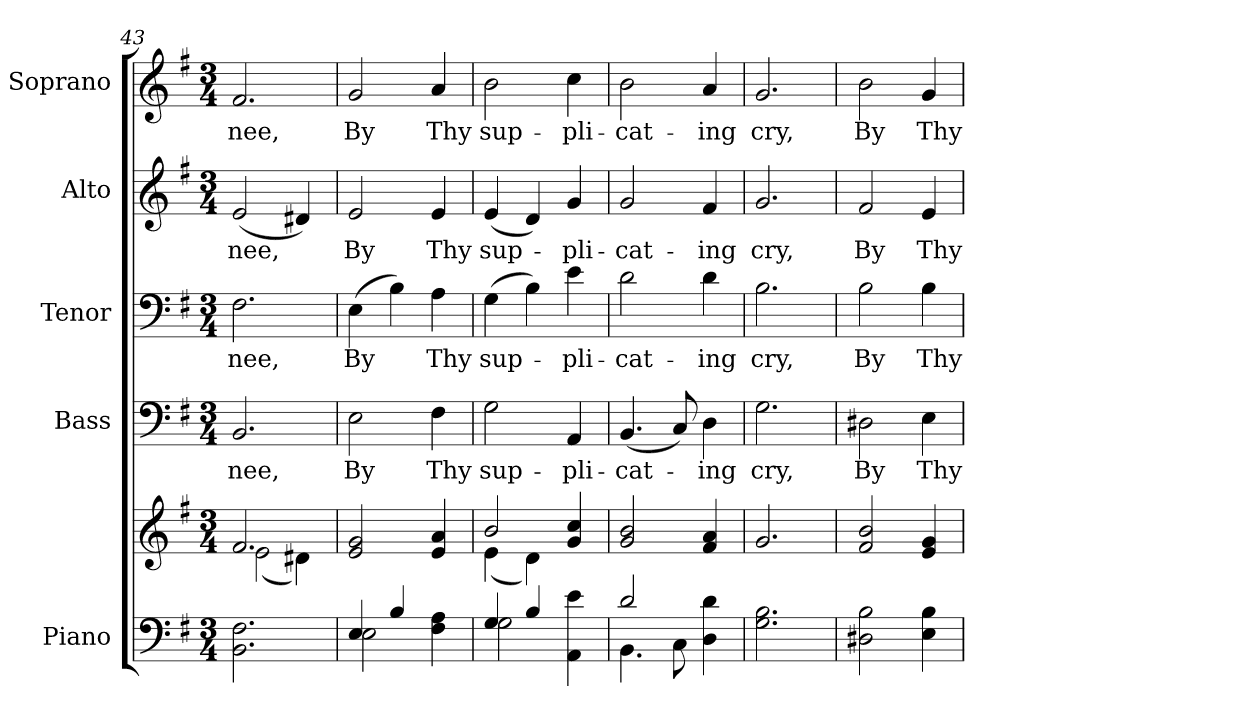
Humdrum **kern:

**kern	**kern	**kern	**text	**kern	**text	**kern	**text	**kern	**text
*part5	*part5	*part4	*part4	*part3	*part3	*part2	*part2	*part1	*part1
*staff6	*staff5	*staff4	*staff4	*staff3	*staff3	*staff2	*staff2	*staff1	*staff1
*I"Piano	*	*I"Bass	*	*I"Tenor	*	*I"Alto	*	*I"Soprano	*
*I'Pno.	*	*I'B.	*	*I'T.	*	*I'A.	*	*I'S.	*
!!LO:PB:g=z
*clefF4	*clefG2	*clefF4	*	*clefF4	*	*clefG2	*	*clefG2	*
*k[f#]	*k[f#]	*k[f#]	*	*k[f#]	*	*k[f#]	*	*k[f#]	*
*G:	*G:	*G:	*	*G:	*	*G:	*	*G:	*
*M3/4	*M3/4	*M3/4	*	*M3/4	*	*M3/4	*	*M3/4	*
=43	=43	=43	=43	=43	=43	=43	=43	=43	=43
*	*^	*	*	*	*	*	*	*	*
!	!	!	!	!LO:LY:b:color=#000000	!	!	!	!	!	!
!	!	!	!	!	!	!LO:LY:b:color=#000000	!	!	!	!
!	!	!	!	!	!	!	!	!LO:LY:b:color=#000000	!	!
!	!	!	!	!	!	!	!	!	!	!LO:LY:b:color=#000000
2.BBi\ 2.F#i	2.f#i/	(2ei\	2.BBi/	-nee,	2.F#i\	-nee,	(2ei/	-nee,	2.f#i/	-nee,
.	.	4d#Xi\)	.	.	.	.	4d#Xi/)	.	.	.
*	*v	*v	*	*	*	*	*	*	*	*
=44	=44	=44	=44	=44	=44	=44	=44	=44	=44
*^	*	*	*	*	*	*	*	*	*
*	*	*^	*	*	*	*	*	*	*	*
!	!	!	!	!	!LO:LY:b:color=#000000	!	!	!	!	!	!
*	*	*v	*v	*	*	*	*	*	*	*	*
*	*	*^	*	*	*	*	*	*	*	*
!	!	!	!	!	!	!	!LO:LY:b:color=#000000	!	!	!	!
*	*	*v	*v	*	*	*	*	*	*	*	*
*	*	*^	*	*	*	*	*	*	*	*
!	!	!	!	!	!	!	!	!	!LO:LY:b:color=#000000	!	!
*	*	*v	*v	*	*	*	*	*	*	*	*
*	*	*^	*	*	*	*	*	*	*	*
!	!	!	!	!	!	!	!	!	!	!	!LO:LY:b:color=#000000
*	*	*v	*v	*	*	*	*	*	*	*	*
4Ei/	2Ei\	2ei/ 2gi	2Ei\	By	(4Ei\	By	2ei/	By	2gi/	By
4Bi/	.	.	.	.	4Bi\)	.	.	.	.	.
!	!	!	!	!LO:LY:b:color=#000000	!	!	!	!	!	!
!	!	!	!	!	!	!LO:LY:b:color=#000000	!	!	!	!
!	!	!	!	!	!	!	!	!LO:LY:b:color=#000000	!	!
!	!	!	!	!	!	!	!	!	!	!LO:LY:b:color=#000000
4F#i\ 4Ai	4ryy	4ei/ 4ai	4F#i\	Thy	4Ai\	Thy	4ei/	Thy	4ai/	Thy
=45	=45	=45	=45	=45	=45	=45	=45	=45	=45	=45
*	*	*^	*	*	*	*	*	*	*	*
!	!	!	!	!	!LO:LY:b:color=#000000	!	!	!	!	!	!
!	!	!	!	!	!	!	!LO:LY:b:color=#000000	!	!	!	!
!	!	!	!	!	!	!	!	!	!LO:LY:b:color=#000000	!	!
!	!	!	!	!	!	!	!	!	!	!	!LO:LY:b:color=#000000
4Gi/	2Gi\	2bi/	(4ei\	2Gi\	sup-	(4Gi\	sup-	(4ei/	sup-	2bi\	sup-
4Bi/	.	.	4di\)	.	.	4Bi\)	.	4di/)	.	.	.
!	!	!	!	!	!LO:LY:b:color=#000000	!	!	!	!	!	!
!	!	!	!	!	!	!	!LO:LY:b:color=#000000	!	!	!	!
!	!	!	!	!	!	!	!	!	!LO:LY:b:color=#000000	!	!
!	!	!	!	!	!	!	!	!	!	!	!LO:LY:b:color=#000000
4AAi\ 4ei	4ryy	4gi/ 4cci	4ryy	4AAi/	-pli-	4ei\	-pli-	4gi/	-pli-	4cci\	-pli-
*	*	*v	*v	*	*	*	*	*	*	*	*
!!LO:PB:g=z
=46	=46	=46	=46	=46	=46	=46	=46	=46	=46	=46
*	*	*^	*	*	*	*	*	*	*	*
!	!	!	!	!	!LO:LY:b:color=#000000	!	!	!	!	!	!
*	*	*v	*v	*	*	*	*	*	*	*	*
*	*	*^	*	*	*	*	*	*	*	*
!	!	!	!	!	!	!	!LO:LY:b:color=#000000	!	!	!	!
*	*	*v	*v	*	*	*	*	*	*	*	*
*	*	*^	*	*	*	*	*	*	*	*
!	!	!	!	!	!	!	!	!	!LO:LY:b:color=#000000	!	!
*	*	*v	*v	*	*	*	*	*	*	*	*
*	*	*^	*	*	*	*	*	*	*	*
!	!	!	!	!	!	!	!	!	!	!	!LO:LY:b:color=#000000
*	*	*v	*v	*	*	*	*	*	*	*	*
2di/	4.BBi\	2gi/ 2bi	(4.BBi/	-cat-	2di\	-cat-	2gi/	-cat-	2bi\	-cat-
.	8Ci\	.	8Ci/)	.	.	.	.	.	.	.
!	!	!	!	!LO:LY:b:color=#000000	!	!	!	!	!	!
!	!	!	!	!	!	!LO:LY:b:color=#000000	!	!	!	!
!	!	!	!	!	!	!	!	!LO:LY:b:color=#000000	!	!
!	!	!	!	!	!	!	!	!	!	!LO:LY:b:color=#000000
4Di\ 4di	4ryy	4f#i/ 4ai	4Di\	-ing	4di\	-ing	4f#i/	-ing	4ai/	-ing
*v	*v	*	*	*	*	*	*	*	*	*
=47	=47	=47	=47	=47	=47	=47	=47	=47	=47
*^	*	*	*	*	*	*	*	*	*
!	!	!	!	!LO:LY:b:color=#000000	!	!	!	!	!	!
*v	*v	*	*	*	*	*	*	*	*	*
*^	*	*	*	*	*	*	*	*	*
!	!	!	!	!	!	!LO:LY:b:color=#000000	!	!	!	!
*v	*v	*	*	*	*	*	*	*	*	*
*^	*	*	*	*	*	*	*	*	*
!	!	!	!	!	!	!	!	!LO:LY:b:color=#000000	!	!
*v	*v	*	*	*	*	*	*	*	*	*
*^	*	*	*	*	*	*	*	*	*
!	!	!	!	!	!	!	!	!	!	!LO:LY:b:color=#000000
*v	*v	*	*	*	*	*	*	*	*	*
2.Gi\ 2.Bi	2.gi/	2.Gi\	cry,	2.Bi\	cry,	2.gi/	cry,	2.gi/	cry,
=48	=48	=48	=48	=48	=48	=48	=48	=48	=48
!	!	!	!LO:LY:b:color=#000000	!	!	!	!	!	!
!	!	!	!	!	!LO:LY:b:color=#000000	!	!	!	!
!	!	!	!	!	!	!	!LO:LY:b:color=#000000	!	!
!	!	!	!	!	!	!	!	!	!LO:LY:b:color=#000000
2D#Xi\ 2Bi	2f#i/ 2bi	2D#Xi\	By	2Bi\	By	2f#i/	By	2bi\	By
!	!	!	!LO:LY:b:color=#000000	!	!	!	!	!	!
!	!	!	!	!	!LO:LY:b:color=#000000	!	!	!	!
!	!	!	!	!	!	!	!LO:LY:b:color=#000000	!	!
!	!	!	!	!	!	!	!	!	!LO:LY:b:color=#000000
4Ei\ 4Bi	4ei/ 4gi	4Ei\	Thy	4Bi\	Thy	4ei/	Thy	4gi/	Thy
=	=	=	=	=	=	=	=	=	=
*-	*-	*-	*-	*-	*-	*-	*-	*-	*-
